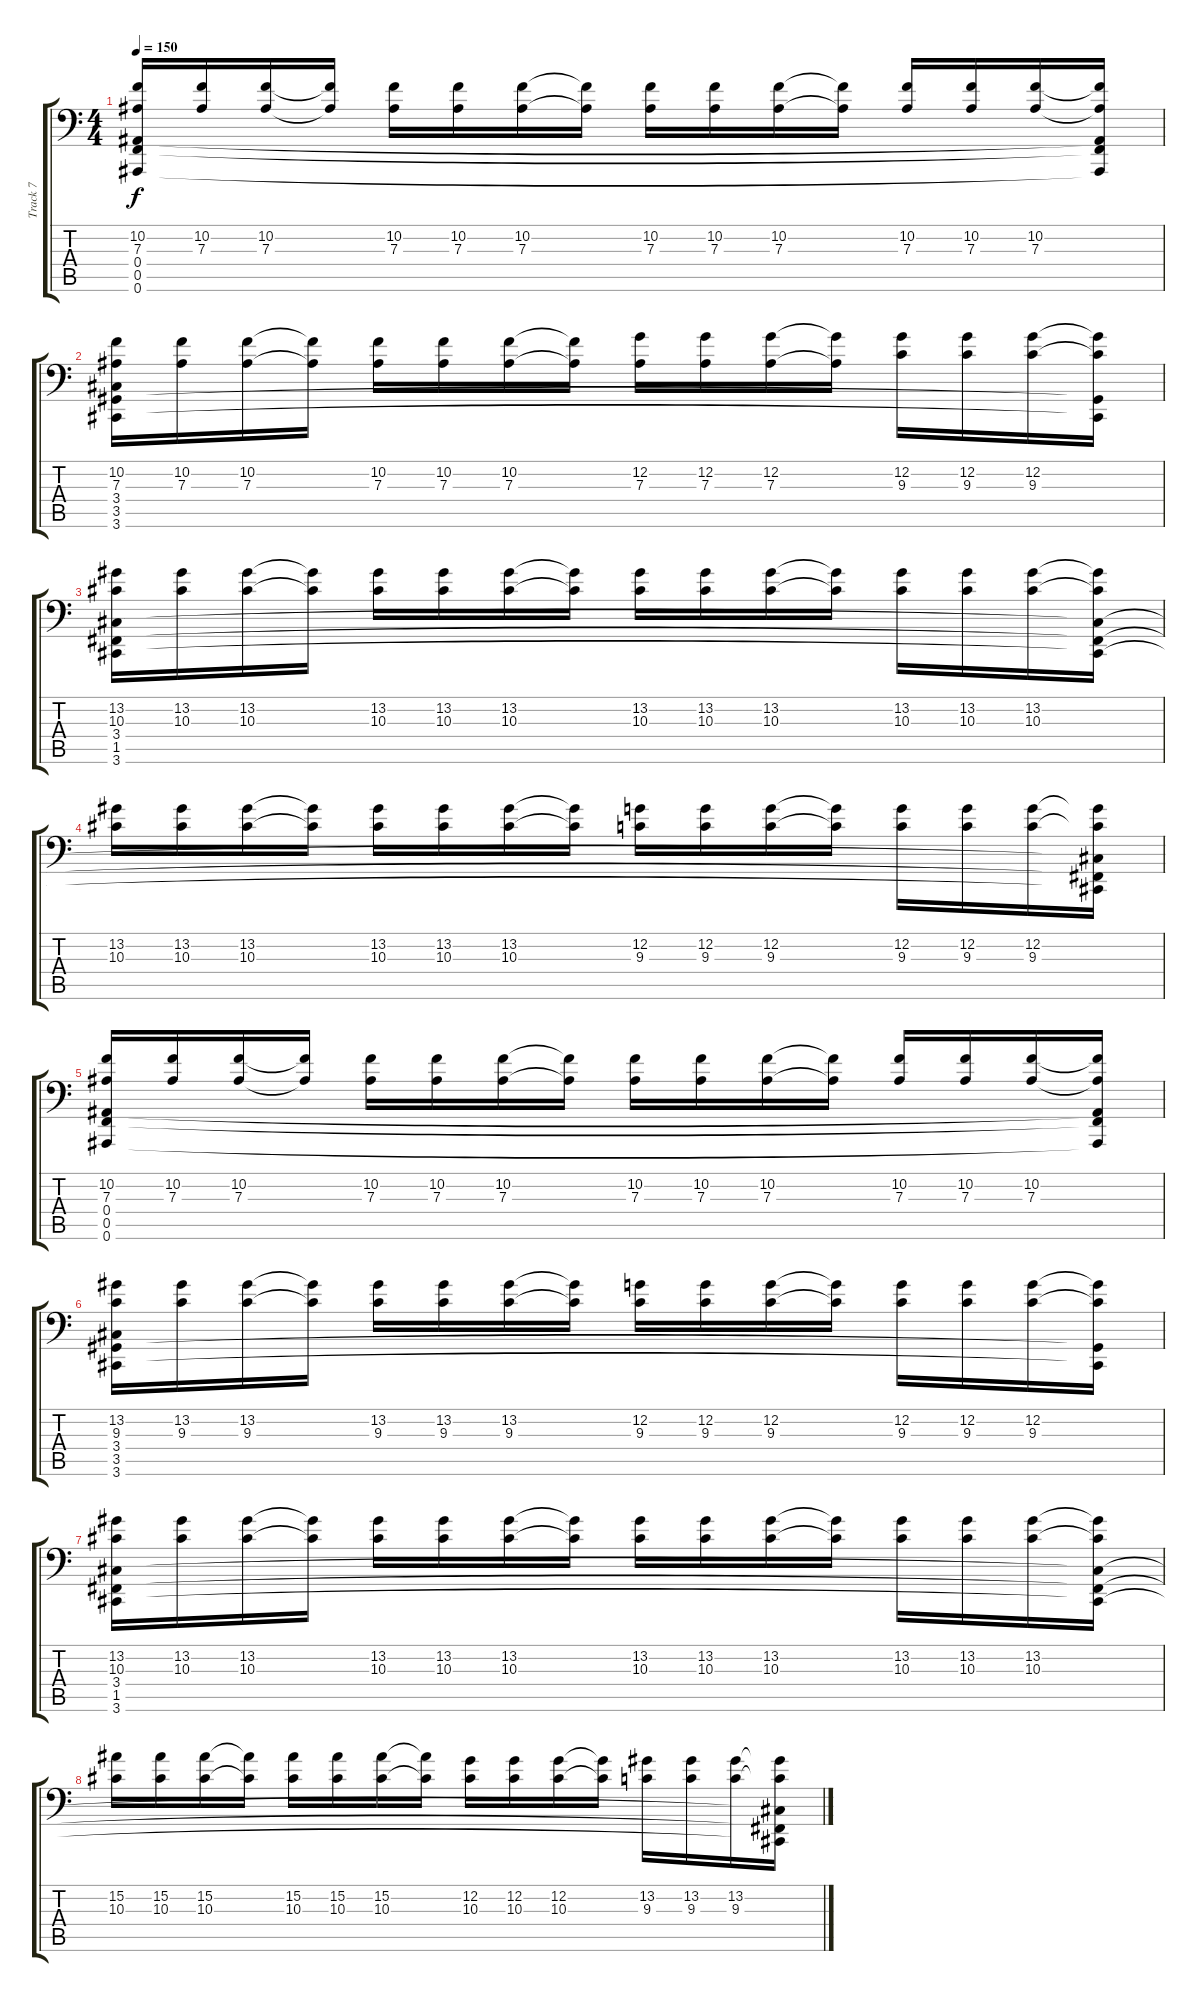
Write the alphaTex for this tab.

\track ("Track 7" "Track 7") {instrument lead2sawtooth}
\staff {score tabs}
\tuning (C4 G3 Eb3 Bb2 F2 Bb1) {hide}
\ts (4 4)
\tempo 150
\clef f4
\ks c
(10.2 7.3 0.4 0.5 0.6).16{dy f} (10.2 7.3).16 (10.2 7.3).16 (10.2{t} 7.3{t}).16 (10.2 7.3).16 (10.2 7.3).16 (10.2 7.3).16 (10.2{t} 7.3{t}).16 (10.2 7.3).16 (10.2 7.3).16 (10.2 7.3).16 (10.2{t} 7.3{t}).16 (10.2 7.3).16 (10.2 7.3).16 (10.2 7.3).16 (10.2{t} 7.3{t} 0.4{t} 0.5{t} 0.6{t}).16 |
(10.2 7.3 3.4 3.5 3.6).16 (10.2 7.3).16 (10.2 7.3).16 (10.2{t} 7.3{t}).16 (10.2 7.3).16 (10.2 7.3).16 (10.2 7.3).16 (10.2{t} 7.3{t}).16 (12.2 7.3).16 (12.2 7.3).16 (12.2 7.3).16 (12.2{t} 7.3{t}).16 (12.2 9.3).16 (12.2 9.3).16 (12.2 9.3).16 (12.2{t} 9.3{t} 3.5{t} 3.6{t}).16 |
(13.2 10.3 3.4 1.5 3.6).16 (13.2 10.3).16 (13.2 10.3).16 (13.2{t} 10.3{t}).16 (13.2 10.3).16 (13.2 10.3).16 (13.2 10.3).16 (13.2{t} 10.3{t}).16 (13.2 10.3).16 (13.2 10.3).16 (13.2 10.3).16 (13.2{t} 10.3{t}).16 (13.2 10.3).16 (13.2 10.3).16 (13.2 10.3).16 (13.2{t} 10.3{t} 3.4{t} 1.5{t} 3.6{t}).16 |
(13.2 10.3).16 (13.2 10.3).16 (13.2 10.3).16 (13.2{t} 10.3{t}).16 (13.2 10.3).16 (13.2 10.3).16 (13.2 10.3).16 (13.2{t} 10.3{t}).16 (12.2 9.3).16 (12.2 9.3).16 (12.2 9.3).16 (12.2{t} 9.3{t}).16 (12.2 9.3).16 (12.2 9.3).16 (12.2 9.3).16 (12.2{t} 9.3{t} 3.4{t} 1.5{t} 3.6{t}).16 |
(10.2 7.3 0.4 0.5 0.6).16 (10.2 7.3).16 (10.2 7.3).16 (10.2{t} 7.3{t}).16 (10.2 7.3).16 (10.2 7.3).16 (10.2 7.3).16 (10.2{t} 7.3{t}).16 (10.2 7.3).16 (10.2 7.3).16 (10.2 7.3).16 (10.2{t} 7.3{t}).16 (10.2 7.3).16 (10.2 7.3).16 (10.2 7.3).16 (10.2{t} 7.3{t} 0.4{t} 0.5{t} 0.6{t}).16 |
(13.2 9.3 3.4 3.5 3.6).16 (13.2 9.3).16 (13.2 9.3).16 (13.2{t} 9.3{t}).16 (13.2 9.3).16 (13.2 9.3).16 (13.2 9.3).16 (13.2{t} 9.3{t}).16 (12.2 9.3).16 (12.2 9.3).16 (12.2 9.3).16 (12.2{t} 9.3{t}).16 (12.2 9.3).16 (12.2 9.3).16 (12.2 9.3).16 (12.2{t} 9.3{t} 3.5{t} 3.6{t}).16 |
(13.2 10.3 3.4 1.5 3.6).16 (13.2 10.3).16 (13.2 10.3).16 (13.2{t} 10.3{t}).16 (13.2 10.3).16 (13.2 10.3).16 (13.2 10.3).16 (13.2{t} 10.3{t}).16 (13.2 10.3).16 (13.2 10.3).16 (13.2 10.3).16 (13.2{t} 10.3{t}).16 (13.2 10.3).16 (13.2 10.3).16 (13.2 10.3).16 (13.2{t} 10.3{t} 3.4{t} 1.5{t} 3.6{t}).16 |
(15.2 10.3).16 (15.2 10.3).16 (15.2 10.3).16 (15.2{t} 10.3{t}).16 (15.2 10.3).16 (15.2 10.3).16 (15.2 10.3).16 (15.2{t} 10.3{t}).16 (12.2 10.3).16 (12.2 10.3).16 (12.2 10.3).16 (12.2{t} 10.3{t}).16 (13.2 9.3).16 (13.2 9.3).16 (13.2 9.3).16 (13.2{t} 9.3{t} 3.4{t} 1.5{t} 3.6{t}).16
